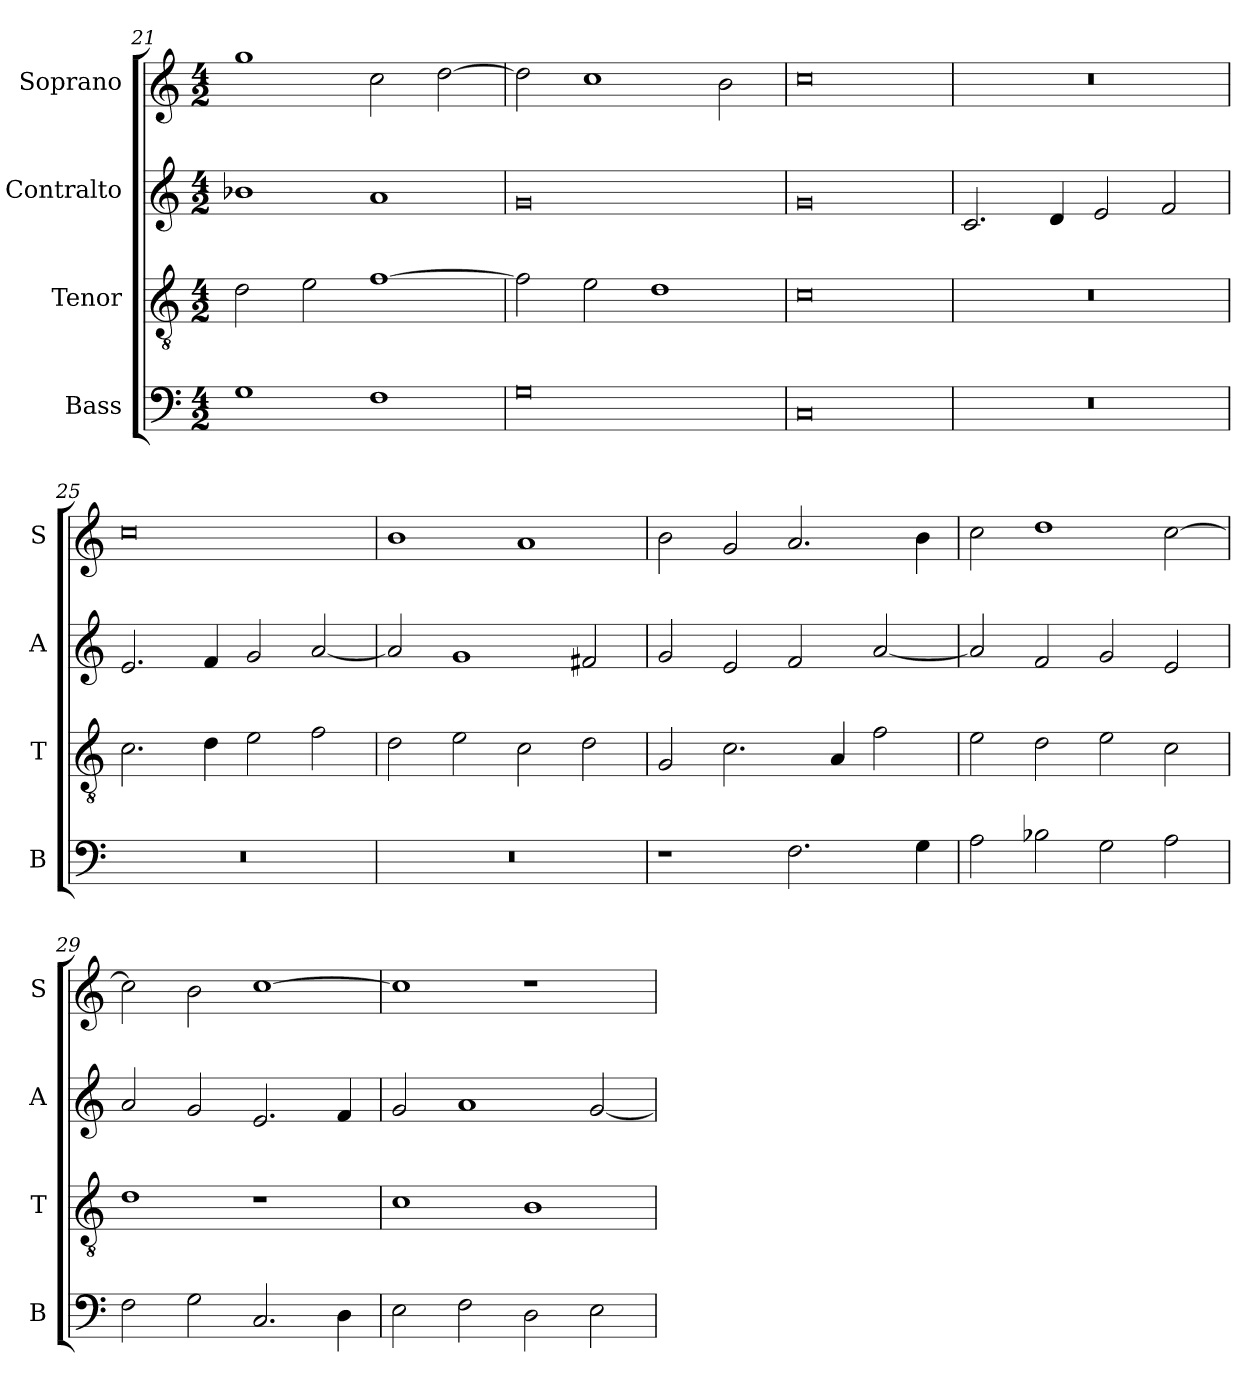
**kern	**kern	**kern	**kern
*part4	*part3	*part2	*part1
*staff4	*staff3	*staff2	*staff1
*I"Bass	*I"Tenor	*I"Contralto	*I"Soprano
*I'B	*I'T	*I'A	*I'S
*clefF4	*clefGv2	*clefG2	*clefG2
*k[]	*k[]	*k[]	*k[]
*C:ion	*C:ion	*C:ion	*C:ion
*M4/2	*M4/2	*M4/2	*M4/2
=21	=21	=21	=21
1G	2d	1b-X	1gg
.	2e	.	.
1F	[1f	1a	2cc
.	.	.	[2dd
=22	=22	=22	=22
0G	2f]	0g	2dd]
.	2e	.	1cc
.	1d	.	.
.	.	.	2b
=23	=23	=23	=23
0C	0c	0g	0cc
=24	=24	=24	=24
0r	0r	2.c	0r
.	.	4d	.
.	.	2e	.
.	.	2f	.
=25	=25	=25	=25
0r	2.c	2.e	0cc
.	4d	4f	.
.	2e	2g	.
.	2f	[2a	.
=26	=26	=26	=26
0r	2d	2a]	1b
.	2e	1g	.
.	2c	.	1a
.	2d	2f#X	.
=27	=27	=27	=27
1r	2G	2g	2b
.	2.c	2e	2g
2.F	.	2f	2.a
.	4A	.	.
.	2f	[2a	.
4G	.	.	4b
=28	=28	=28	=28
2A	2e	2a]	2cc
2B-X	2d	2f	1dd
2G	2e	2g	.
2A	2c	2e	[2cc
=29	=29	=29	=29
2F	1d	2a	2cc]
2G	.	2g	2b
2.C	1r	2.e	[1cc
4D	.	4f	.
=30	=30	=30	=30
2E	1c	2g	1cc]
2F	.	1a	.
2D	1B	.	1r
2E	.	[2g	.
=	=	=	=
*-	*-	*-	*-
